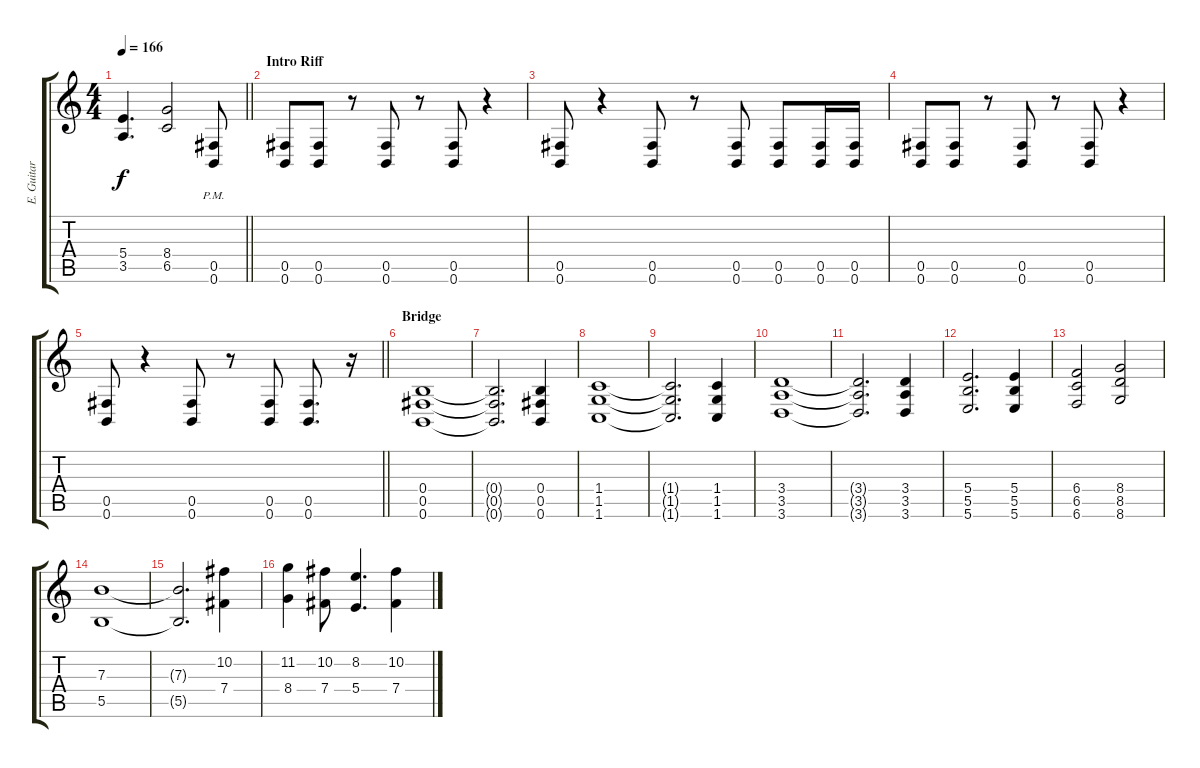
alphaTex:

\track ("E. Guitar 2" "E. Guitar ") {instrument distortionguitar}
\staff {score tabs}
\tuning (Db4 Ab3 E3 B2 Gb2 B1) {hide}
\ts (4 4)
\tempo 166
\clef g2
\barLineRight lightlight
\ks c
(5.4 3.5).4{d dy f} (8.4 6.5).2 (0.5{pm} 0.6).8 |
\section ("" "Intro Riff")
(0.5 0.6).8 (0.5 0.6).8 r.8 (0.5 0.6).8 r.8 (0.5 0.6).8 r.4 |
(0.5 0.6).8 r.4 (0.5 0.6).8 r.8 (0.5 0.6).8 (0.5 0.6).8 (0.5 0.6).16 (0.5 0.6).16 |
(0.5 0.6).8 (0.5 0.6).8 r.8 (0.5 0.6).8 r.8 (0.5 0.6).8 r.4 |
\barLineRight lightlight
(0.5 0.6).8 r.4 (0.5 0.6).8 r.8 (0.5 0.6).8 (0.5 0.6).8{d} r.16 |
\section ("" "Bridge")
(0.4 0.5 0.6).1 |
(0.4{t} 0.5{t} 0.6{t}).2{d} (0.4 0.5 0.6).4 |
(1.4 1.5 1.6).1 |
(1.4{t} 1.5{t} 1.6{t}).2{d} (1.4 1.5 1.6).4 |
(3.4 3.5 3.6).1 |
(3.4{t} 3.5{t} 3.6{t}).2{d} (3.4 3.5 3.6).4 |
(5.4 5.5 5.6).2{d} (5.4 5.5 5.6).4 |
(6.4 6.5 6.6).2 (8.4 8.5 8.6).2 |
(7.3 5.5).1 |
(7.3{t} 5.5{t}).2{d} (10.2 7.4).4 |
(11.2 8.4).4 (10.2 7.4).8 (8.2 5.4).4{d} (10.2 7.4).4
